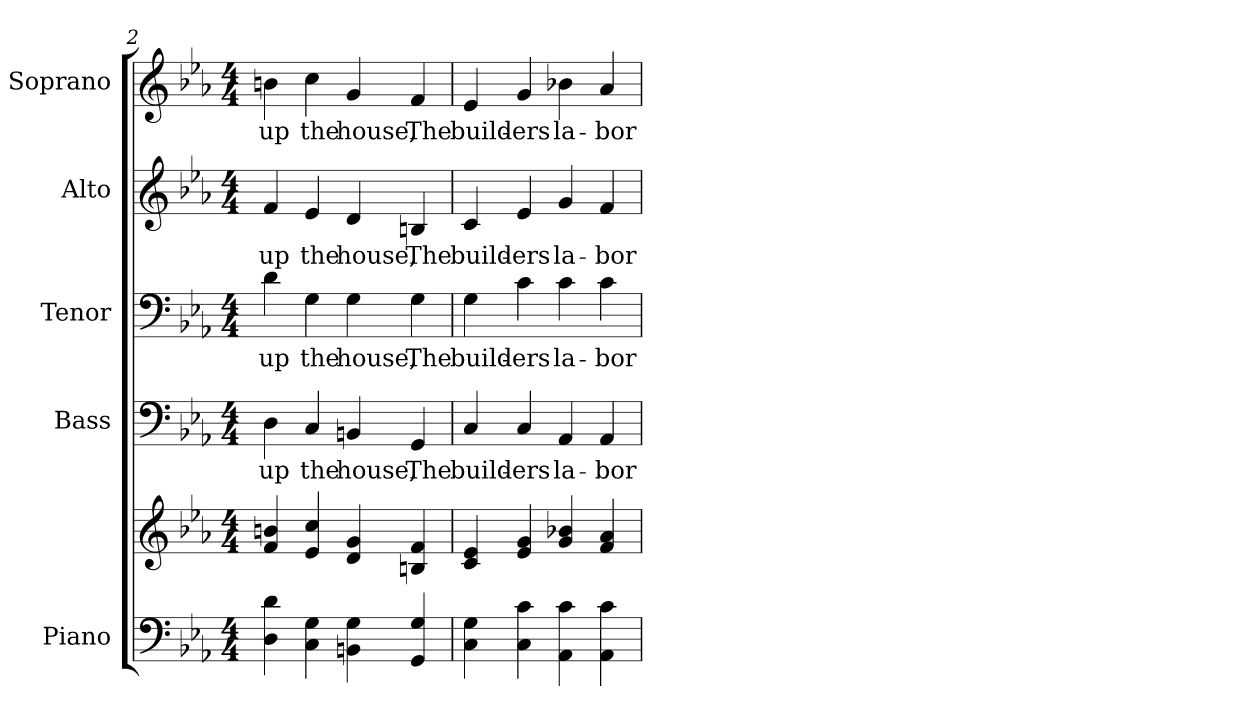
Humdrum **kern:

**kern	**kern	**kern	**text	**kern	**text	**kern	**text	**kern	**text
*part5	*part5	*part4	*part4	*part3	*part3	*part2	*part2	*part1	*part1
*staff6	*staff5	*staff4	*staff4	*staff3	*staff3	*staff2	*staff2	*staff1	*staff1
*I"Piano	*	*I"Bass	*	*I"Tenor	*	*I"Alto	*	*I"Soprano	*
*I'Pno.	*	*I'B.	*	*I'T.	*	*I'A.	*	*I'S.	*
*clefF4	*clefG2	*clefF4	*	*clefF4	*	*clefG2	*	*clefG2	*
*k[b-e-a-]	*k[b-e-a-]	*k[b-e-a-]	*	*k[b-e-a-]	*	*k[b-e-a-]	*	*k[b-e-a-]	*
*E-:	*E-:	*E-:	*	*E-:	*	*E-:	*	*E-:	*
*M4/4	*M4/4	*M4/4	*	*M4/4	*	*M4/4	*	*M4/4	*
=2	=2	=2	=2	=2	=2	=2	=2	=2	=2
!	!	!	!LO:LY:b:color=#000000	!	!	!	!	!	!
!	!	!	!	!	!LO:LY:b:color=#000000	!	!	!	!
!	!	!	!	!	!	!	!LO:LY:b:color=#000000	!	!
!	!	!	!	!	!	!	!	!	!LO:LY:b:color=#000000
4Di\ 4di	4fi/ 4bni	4Di\	up	4di\	up	4fi/	up	4bni\	up
!	!	!	!LO:LY:b:color=#000000	!	!	!	!	!	!
!	!	!	!	!	!LO:LY:b:color=#000000	!	!	!	!
!	!	!	!	!	!	!	!LO:LY:b:color=#000000	!	!
!	!	!	!	!	!	!	!	!	!LO:LY:b:color=#000000
4Ci\ 4Gi	4e-i/ 4cci	4Ci/	the	4Gi\	the	4e-i/	the	4cci\	the
!	!	!	!LO:LY:b:color=#000000	!	!	!	!	!	!
!	!	!	!	!	!LO:LY:b:color=#000000	!	!	!	!
!	!	!	!	!	!	!	!LO:LY:b:color=#000000	!	!
!	!	!	!	!	!	!	!	!	!LO:LY:b:color=#000000
4BBni\ 4Gi	4di/ 4gi	4BBni/	house,	4Gi\	house,	4di/	house,	4gi/	house,
!	!	!	!LO:LY:b:color=#000000	!	!	!	!	!	!
!	!	!	!	!	!LO:LY:b:color=#000000	!	!	!	!
!	!	!	!	!	!	!	!LO:LY:b:color=#000000	!	!
!	!	!	!	!	!	!	!	!	!LO:LY:b:color=#000000
4GGi/ 4Gi	4Bni/ 4fi	4GGi/	The	4Gi\	The	4Bni/	The	4fi/	The
!!LO:PB:g=z
=3	=3	=3	=3	=3	=3	=3	=3	=3	=3
!	!	!	!LO:LY:b:color=#000000	!	!	!	!	!	!
!	!	!	!	!	!LO:LY:b:color=#000000	!	!	!	!
!	!	!	!	!	!	!	!LO:LY:b:color=#000000	!	!
!	!	!	!	!	!	!	!	!	!LO:LY:b:color=#000000
4Ci\ 4Gi	4ci/ 4e-i	4Ci/	build-	4Gi\	build-	4ci/	build-	4e-i/	build-
!	!	!	!LO:LY:b:color=#000000	!	!	!	!	!	!
!	!	!	!	!	!LO:LY:b:color=#000000	!	!	!	!
!	!	!	!	!	!	!	!LO:LY:b:color=#000000	!	!
!	!	!	!	!	!	!	!	!	!LO:LY:b:color=#000000
4Ci\ 4ci	4e-i/ 4gi	4Ci/	-ers	4ci\	-ers	4e-i/	-ers	4gi/	-ers
!	!	!	!LO:LY:b:color=#000000	!	!	!	!	!	!
!	!	!	!	!	!LO:LY:b:color=#000000	!	!	!	!
!	!	!	!	!	!	!	!LO:LY:b:color=#000000	!	!
!	!	!	!	!	!	!	!	!	!LO:LY:b:color=#000000
4AA-i\ 4ci	4gi/ 4b-Xi	4AA-i/	la-	4ci\	la-	4gi/	la-	4b-Xi\	la-
!	!	!	!LO:LY:b:color=#000000	!	!	!	!	!	!
!	!	!	!	!	!LO:LY:b:color=#000000	!	!	!	!
!	!	!	!	!	!	!	!LO:LY:b:color=#000000	!	!
!	!	!	!	!	!	!	!	!	!LO:LY:b:color=#000000
4AA-i\ 4ci	4fi/ 4a-i	4AA-i/	-bor	4ci\	-bor	4fi/	-bor	4a-i/	-bor
=	=	=	=	=	=	=	=	=	=
*-	*-	*-	*-	*-	*-	*-	*-	*-	*-
